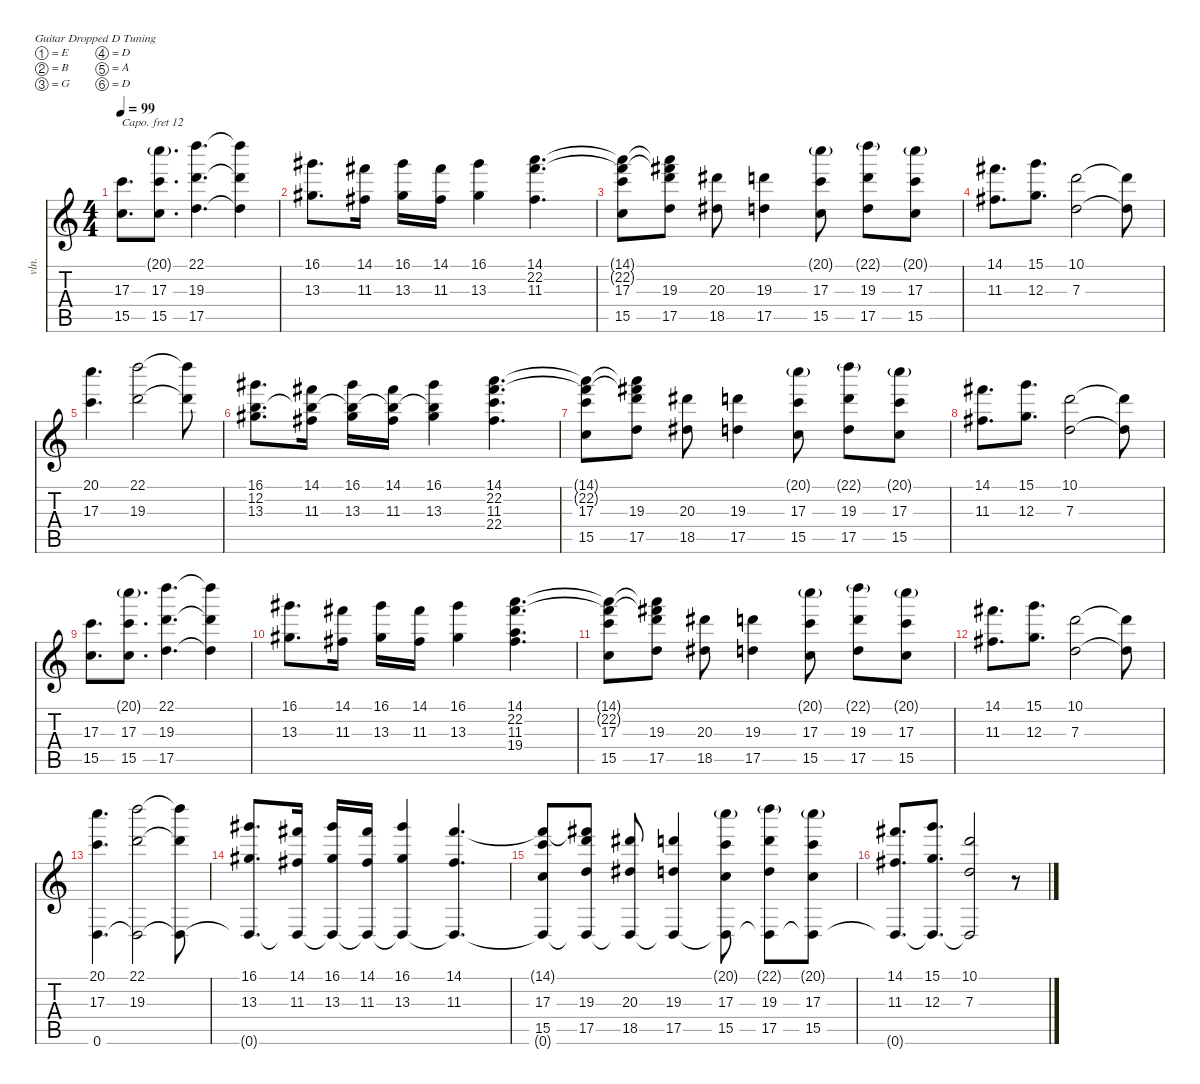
\defaultSystemsLayout 4
\hideDynamics
\bracketExtendMode nobrackets
\otherSystemsTrackNameOrientation horizontal
\track ("strings2" "vln.") {instrument synthstrings2}
\staff {score tabs}
\capo 12
\tuning (E4 B3 G3 D3 A2 D2)
\ts (4 4)
\tempo 99
\clef g2
\ks c
(17.3 15.5).8{d dy f} (20.1{g} 17.3 15.5).8{d} (22.1 19.3 17.5).4{d} (22.1{t} 19.3{t} 17.5{t}).4 |
(16.1{acc #} 13.3{acc #}).8{d} (14.1{acc #} 11.3{acc #}).16 (16.1{acc #} 13.3{acc #}).16 (14.1{acc #} 11.3{acc #}).16 (16.1{acc #} 13.3{acc #}).4 (14.1{acc #} 22.2 11.3{acc #}).4{d} |
(14.1{t acc #} 22.2{t} 17.3 15.5).8 (14.1{t acc #} 22.2{t} 19.3 17.5).8 (20.3{acc #} 18.5{acc #}).8 (19.3 17.5).4 (20.1{g} 17.3 15.5).8 (22.1{g} 19.3 17.5).8 (20.1{g} 17.3 15.5).8 |
(14.1{acc #} 11.3{acc #}).8{d} (15.1 12.3).8{d} (10.1 7.3).2 (10.1{t} 7.3{t}).8 |
(20.1 17.3).4{d} (22.1 19.3).2 (22.1{t} 19.3{t}).8 |
(16.1{acc #} 12.2 13.3{acc #}).8{d} (14.1{acc #} 12.2{t} 11.3{acc #}).16 (16.1{acc #} 12.2{t} 13.3{acc #}).16 (14.1{acc #} 12.2{t} 11.3{acc #}).16 (16.1{acc #} 12.2{t} 13.3{acc #}).4 (14.1{acc #} 22.2 11.3{acc #} 22.4).4{d} |
(14.1{t acc #} 22.2{t} 17.3 15.5).8 (14.1{t acc #} 22.2{t} 19.3 17.5).8 (20.3{acc #} 18.5{acc #}).8 (19.3 17.5).4 (20.1{g} 17.3 15.5).8 (22.1{g} 19.3 17.5).8 (20.1{g} 17.3 15.5).8 |
(14.1{acc #} 11.3{acc #}).8{d} (15.1 12.3).8{d} (10.1 7.3).2 (10.1{t} 7.3{t}).8 |
(17.3 15.5).8{d} (20.1{g} 17.3 15.5).8{d} (22.1 19.3 17.5).4{d} (22.1{t} 19.3{t} 17.5{t}).4 |
(16.1{acc #} 13.3{acc #}).8{d} (14.1{acc #} 11.3{acc #}).16 (16.1{acc #} 13.3{acc #}).16 (14.1{acc #} 11.3{acc #}).16 (16.1{acc #} 13.3{acc #}).4 (14.1{acc #} 22.2 11.3{acc #} 19.4).4{d} |
(14.1{t acc #} 22.2{t} 17.3 15.5).8 (14.1{t acc #} 22.2{t} 19.3 17.5).8 (20.3{acc #} 18.5{acc #}).8 (19.3 17.5).4 (20.1{g} 17.3 15.5).8 (22.1{g} 19.3 17.5).8 (20.1{g} 17.3 15.5).8 |
(14.1{acc #} 11.3{acc #}).8{d} (15.1 12.3).8{d} (10.1 7.3).2 (10.1{t} 7.3{t}).8 |
(20.1 17.3 0.6).4{d} (22.1 19.3 0.6{t}).2 (22.1{t} 19.3{t} 0.6{t}).8 |
(16.1{acc #} 13.3{acc #} 0.6{t}).8{d} (14.1{acc #} 11.3{acc #} 0.6{t}).16 (16.1{acc #} 13.3{acc #} 0.6{t}).16 (14.1{acc #} 11.3{acc #} 0.6{t}).16 (16.1{acc #} 13.3{acc #} 0.6{t}).4 (14.1{acc #} 11.3{acc #} 0.6{t}).4{d} |
(14.1{t acc #} 17.3 15.5 0.6{t}).8 (14.1{t acc #} 19.3 17.5 0.6{t}).8 (20.3{acc #} 18.5{acc #} 0.6{t}).8 (19.3 17.5 0.6{t}).4 (20.1{g} 17.3 15.5 0.6{t}).8 (22.1{g} 19.3 17.5 0.6{t}).8 (20.1{g} 17.3 15.5 0.6{t}).8 |
(14.1{acc #} 11.3{acc #} 0.6{t}).8{d} (15.1 12.3 0.6{t}).8{d} (10.1 7.3 0.6{t}).2 r.8
